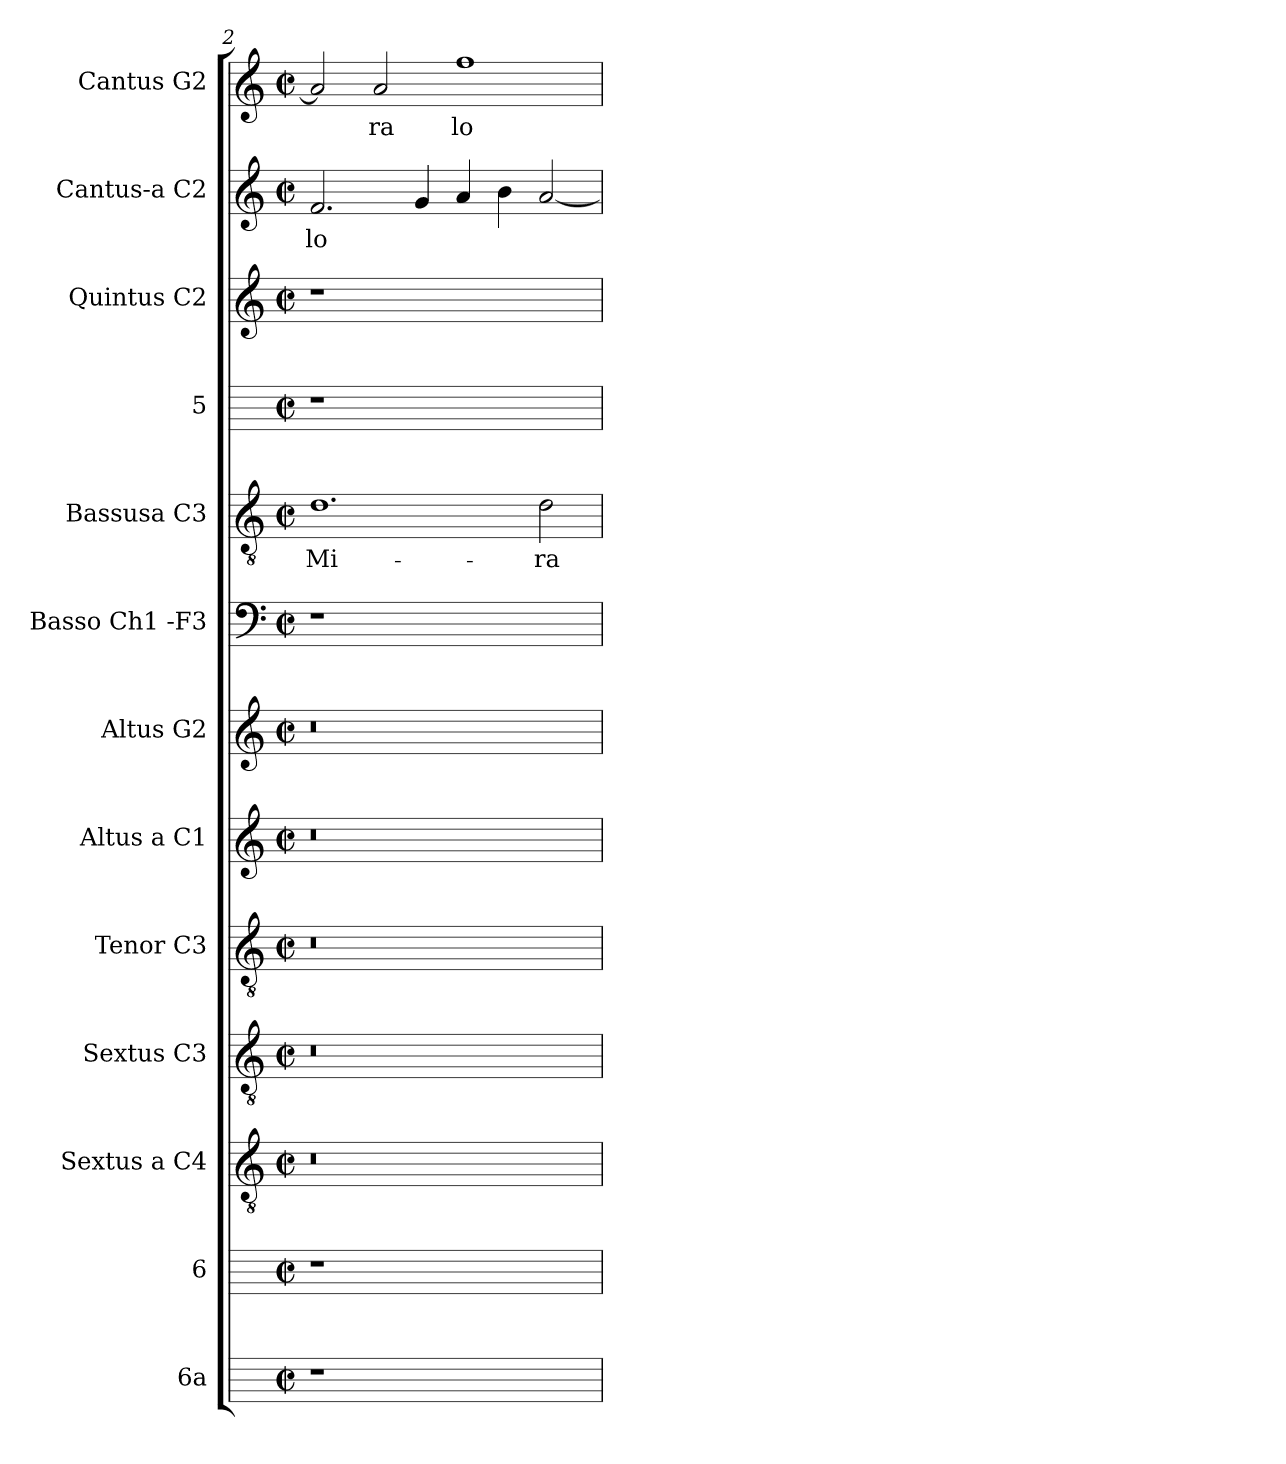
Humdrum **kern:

**kern	**kern	**kern	**kern	**kern	**kern	**kern	**kern	**kern	**text	**kern	**kern	**kern	**text	**kern	**text
*part13	*part12	*part11	*part10	*part9	*part8	*part7	*part6	*part5	*part5	*part4	*part3	*part2	*part2	*part1	*part1
*staff13	*staff12	*staff11	*staff10	*staff9	*staff8	*staff7	*staff6	*staff5	*staff5	*staff4	*staff3	*staff2	*staff2	*staff1	*staff1
*I"6a	*I"6	*I"Sextus a  C4	*I"Sextus  C3	*I"Tenor  C3	*I"Altus a  C1	*I"Altus  G2	*I"Basso  Ch1 -F3	*I"Bassusa  C3	*	*I"5	*I"Quintus  C2	*I"Cantus-a  C2	*	*I"Cantus  G2	*
*I'6a	*	*	*	*I'T	*I'Aa	*I'A	*I'B	*I'Ba	*	*	*	*I'Ca	*	*I'C	*
*	*	*clefGv2	*clefGv2	*clefGv2	*clefG2	*clefG2	*clefF4	*clefGv2	*	*	*clefG2	*clefG2	*	*clefG2	*
*k[]	*k[]	*k[]	*k[]	*k[]	*k[]	*k[]	*k[]	*k[]	*	*k[]	*k[]	*k[]	*	*k[]	*
*C:	*C:	*C:	*C:	*C:	*C:	*C:	*C:	*C:	*	*C:	*C:	*C:	*	*C:	*
*M2/2	*M2/2	*M2/2	*M2/2	*M2/2	*M2/2	*M2/2	*M2/2	*M2/2	*	*M2/2	*M2/2	*M2/2	*	*M2/2	*
*met(c|)	*met(c|)	*met(c|)	*met(c|)	*met(c|)	*met(c|)	*met(c|)	*met(c|)	*met(c|)	*	*met(c|)	*met(c|)	*met(c|)	*	*met(c|)	*
=2	=2	=2	=2	=2	=2	=2	=2	=2	=2	=2	=2	=2	=2	=2	=2
!	!	!	!	!	!	!	!	!	!LO:LY:b:cj	!	!	!	!LO:LY:b:cj	!	!LO:LY:b:cj
1r	1r	0r	0r	0r	0r	0r	1r	1.d	Mi-	1r	1r	2.f/	lo-	2a/]	--
!	!	!	!	!	!	!	!	!	!	!	!	!	!	!	!LO:LY:b:cj
.	.	.	.	.	.	.	.	.	.	.	.	.	.	2a/	-ra
!	!	!	!	!	!	!	!	!	!	!	!	!	!LO:LY:b:cj	!	!
.	.	.	.	.	.	.	.	.	.	.	.	4g/	--	.	.
!	!	!	!	!	!	!	!	!	!	!	!	!	!LO:LY:b:cj	!	!LO:LY:b:cj
1ryy	1ryy	.	.	.	.	.	1ryy	.	.	1ryy	1ryy	4a/	--	1ff	lo-
!	!	!	!	!	!	!	!	!	!	!	!	!	!LO:LY:b:cj	!	!
.	.	.	.	.	.	.	.	.	.	.	.	4b\	--	.	.
!	!	!	!	!	!	!	!	!	!LO:LY:b:cj	!	!	!	!LO:LY:b:cj	!	!
.	.	.	.	.	.	.	.	2d\	-ra	.	.	[<2a/	--	.	.
=	=	=	=	=	=	=	=	=	=	=	=	=	=	=	=
*-	*-	*-	*-	*-	*-	*-	*-	*-	*-	*-	*-	*-	*-	*-	*-
